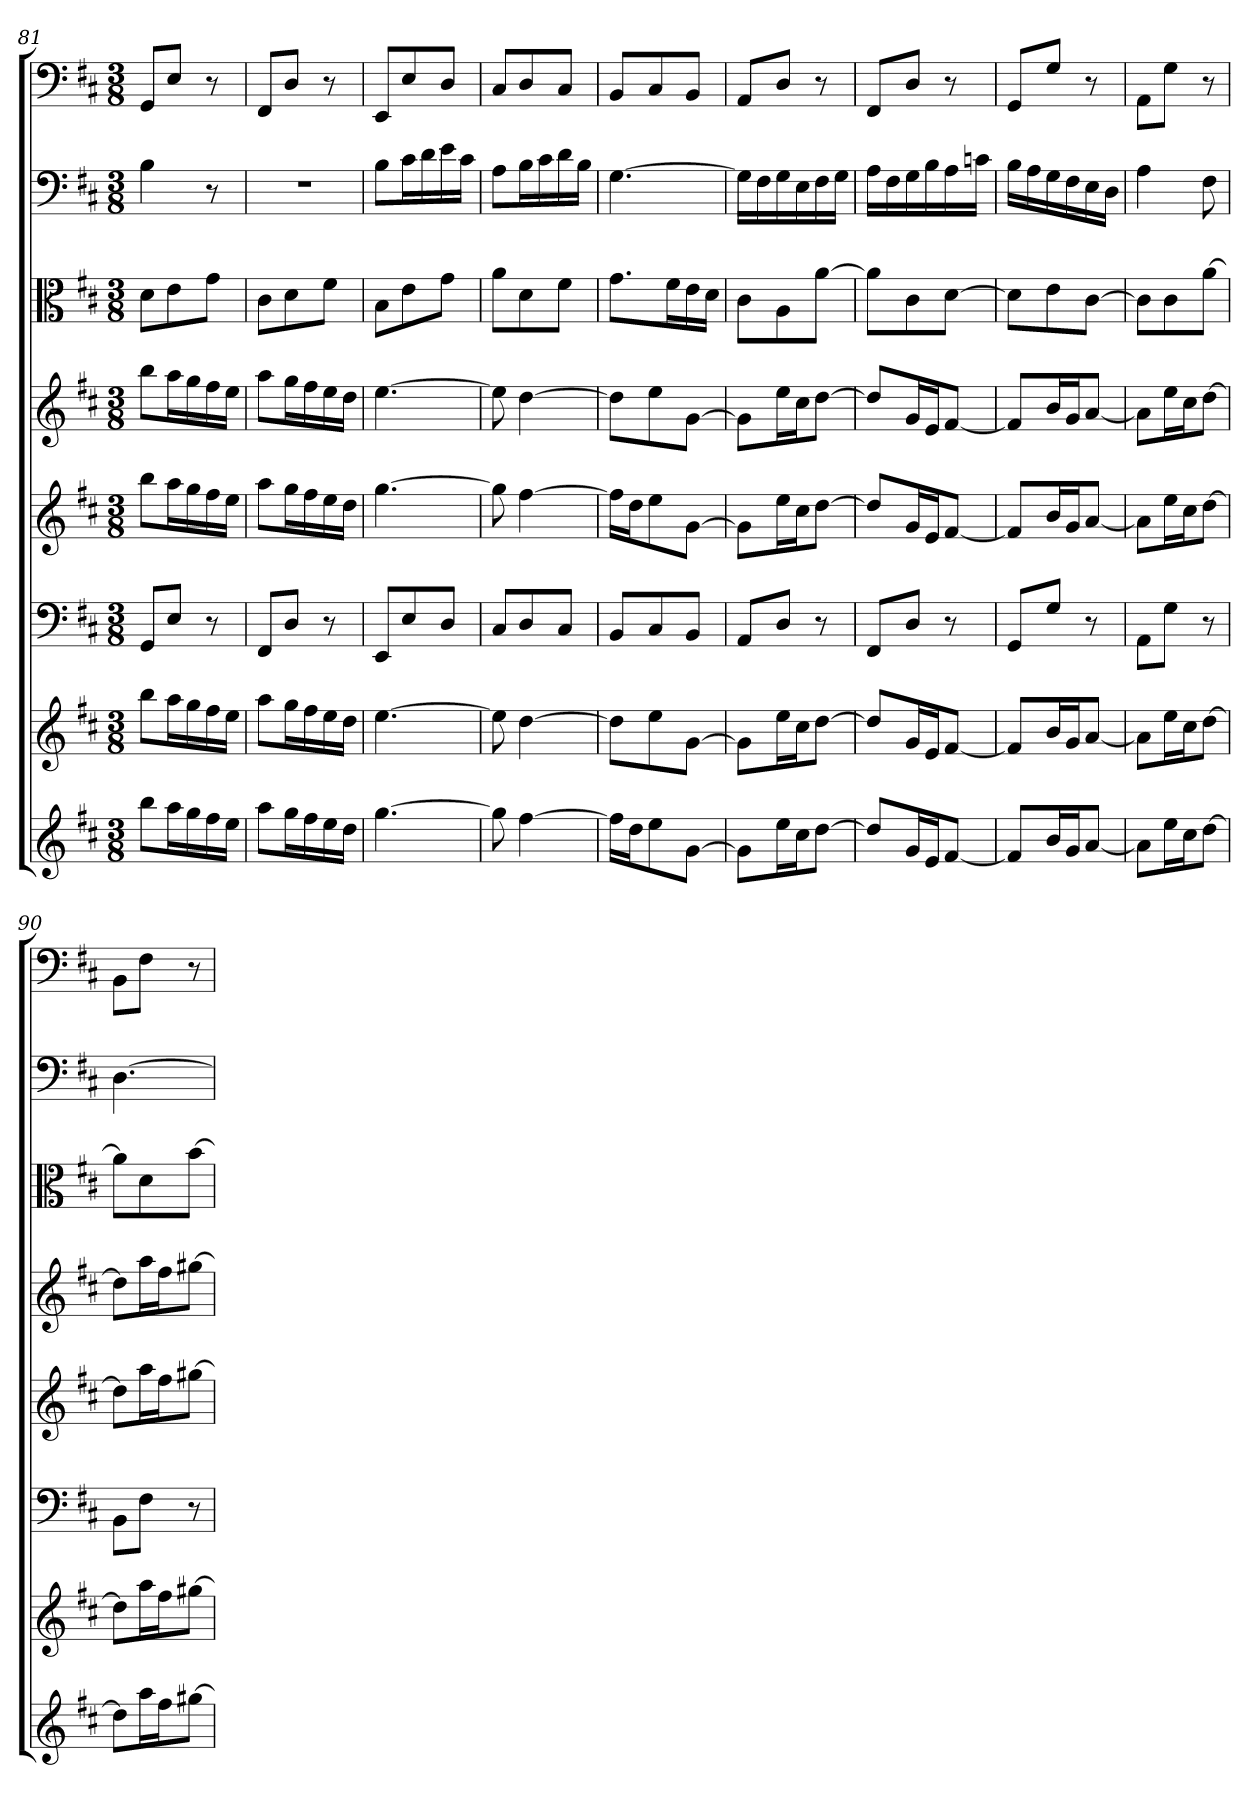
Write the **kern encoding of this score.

**kern	**kern	**kern	**kern	**kern	**kern	**kern	**kern
*part8	*part7	*part6	*part5	*part4	*part3	*part2	*part1
*staff8	*staff7	*staff6	*staff5	*staff4	*staff3	*staff2	*staff1
*	*	*clefF4	*	*	*clefC3	*clefF4	*clefF4
*k[f#c#]	*k[f#c#]	*k[f#c#]	*k[f#c#]	*k[f#c#]	*k[f#c#]	*k[f#c#]	*k[f#c#]
*D:	*D:	*D:	*D:	*D:	*D:	*D:	*D:
*M3/8	*M3/8	*M3/8	*M3/8	*M3/8	*M3/8	*M3/8	*M3/8
=81	=81	=81	=81	=81	=81	=81	=81
8bbL	8bbL	8GG/L	8bbL	8bbL	8d\L	4B	8GG/L
16aaL	16aaL	8E/J	16aaL	16aaL	8e\	.	8E/J
16gg	16gg	.	16gg	16gg	.	.	.
16ff#	16ff#	8r	16ff#	16ff#	8g\J	8r	8r
16eeJJ	16eeJJ	.	16eeJJ	16eeJJ	.	.	.
=82	=82	=82	=82	=82	=82	=82	=82
8aaL	8aaL	8FF#/L	8aaL	8aaL	8c#\L	4.r	8FF#/L
16ggL	16ggL	8D/J	16ggL	16ggL	8d\	.	8D/J
16ff#	16ff#	.	16ff#	16ff#	.	.	.
16ee	16ee	8r	16ee	16ee	8f#\J	.	8r
16ddJJ	16ddJJ	.	16ddJJ	16ddJJ	.	.	.
=83	=83	=83	=83	=83	=83	=83	=83
[4.gg	[4.ee	8EE/L	[4.gg	[4.ee	8B\L	8B\L	8EE/L
.	.	8E/	.	.	8e\	16c#\L	8E/
.	.	.	.	.	.	16d\	.
.	.	8D/J	.	.	8g\J	16e\	8D/J
.	.	.	.	.	.	16c#\JJ	.
=84	=84	=84	=84	=84	=84	=84	=84
8gg]	8ee]	8C#/L	8gg]	8ee]	8a\L	8A\L	8C#/L
[4ff#	[4dd	8D/	[4ff#	[4dd	8d\	16B\L	8D/
.	.	.	.	.	.	16c#\	.
.	.	8C#/J	.	.	8f#\J	16d\	8C#/J
.	.	.	.	.	.	16B\JJ	.
=85	=85	=85	=85	=85	=85	=85	=85
16ff#LL]	8ddL]	8BB/L	16ff#LL]	8ddL]	8.g\L	[4.G	8BB/L
16ddJ	.	.	16ddJ	.	.	.	.
8ee	8ee	8C#/	8ee	8ee	.	.	8C#/
.	.	.	.	.	16f#\L	.	.
[8gJ	[8gJ	8BB/J	[8gJ	[8gJ	16e\	.	8BB/J
.	.	.	.	.	16d\JJ	.	.
=86	=86	=86	=86	=86	=86	=86	=86
8gL]	8gL]	8AA/L	8gL]	8gL]	8c#\L	16G\LL]	8AA/L
.	.	.	.	.	.	16F#\	.
16eeL	16eeL	8D/J	16eeL	16eeL	8A\	16G\	8D/J
16cc#J	16cc#J	.	16cc#J	16cc#J	.	16E\	.
[8ddJ	[8ddJ	8r	[8ddJ	[8ddJ	[8a\J	16F#\	8r
.	.	.	.	.	.	16G\JJ	.
=87	=87	=87	=87	=87	=87	=87	=87
8ddL]	8ddL]	8FF#/L	8ddL]	8ddL]	8a\L]	16A\LL	8FF#/L
.	.	.	.	.	.	16F#\	.
16gL	16gL	8D/J	16gL	16gL	8c#\	16G\	8D/J
16eJ	16eJ	.	16eJ	16eJ	.	16B\	.
[8f#J	[8f#J	8r	[8f#J	[8f#J	[8d\J	16A\	8r
.	.	.	.	.	.	16cn\JJ	.
=88	=88	=88	=88	=88	=88	=88	=88
8f#L]	8f#L]	8GG/L	8f#L]	8f#L]	8d\L]	16B\LL	8GG/L
.	.	.	.	.	.	16A\	.
16bL	16bL	8G/J	16bL	16bL	8e\	16G\	8G/J
16gJ	16gJ	.	16gJ	16gJ	.	16F#\	.
[8aJ	[8aJ	8r	[8aJ	[8aJ	[8c#\J	16E\	8r
.	.	.	.	.	.	16D\JJ	.
=89	=89	=89	=89	=89	=89	=89	=89
8aL]	8aL]	8AA\L	8aL]	8aL]	8c#\L]	4A	8AA\L
16eeL	16eeL	8G\J	16eeL	16eeL	8c#\	.	8G\J
16cc#J	16cc#J	.	16cc#J	16cc#J	.	.	.
[8ddJ	[8ddJ	8r	[8ddJ	[8ddJ	[8a\J	8F#	8r
=90	=90	=90	=90	=90	=90	=90	=90
8ddL]	8ddL]	8BB\L	8ddL]	8ddL]	8a\L]	[4.D	8BB\L
16aaL	16aaL	8F#\J	16aaL	16aaL	8d\	.	8F#\J
16ff#J	16ff#J	.	16ff#J	16ff#J	.	.	.
[8gg#XJ	[8gg#XJ	8r	[8gg#XJ	[8gg#XJ	[8b\J	.	8r
=	=	=	=	=	=	=	=
*-	*-	*-	*-	*-	*-	*-	*-
